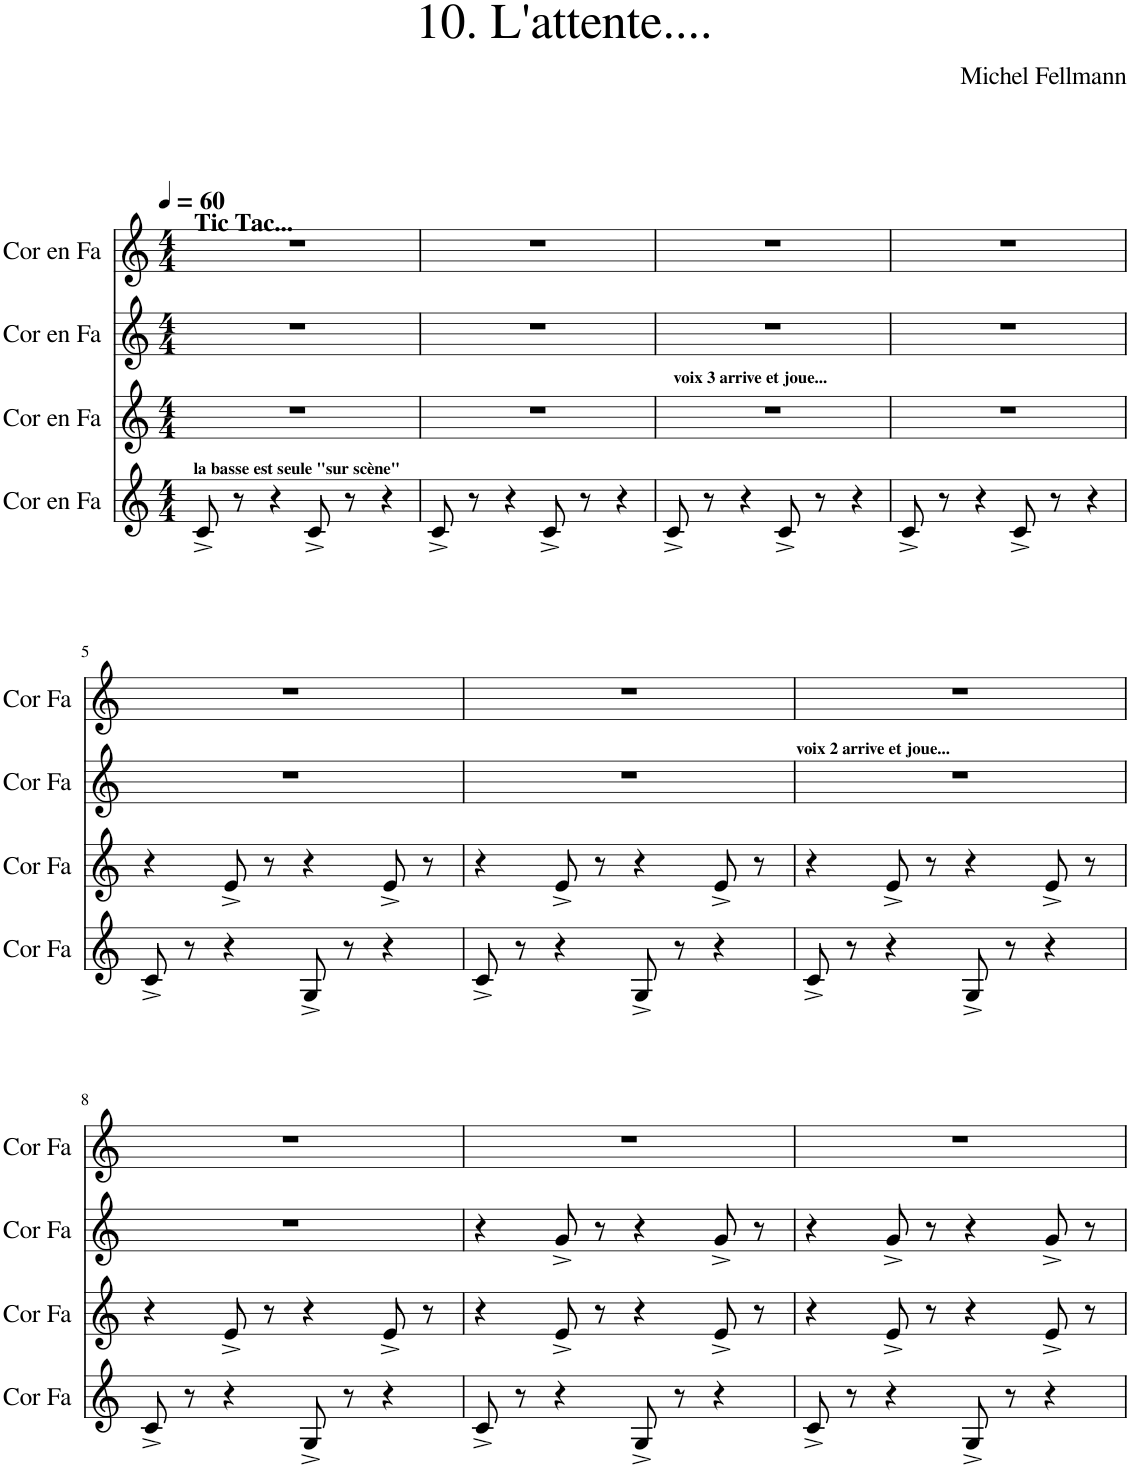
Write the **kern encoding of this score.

**kern	**kern	**kern	**kern
*part4	*part3	*part2	*part1
*staff4	*staff3	*staff2	*staff1
*I"Cor en Fa	*I"Cor en Fa	*I"Cor en Fa	*I"Cor en Fa
*I'Cor Fa	*I'Cor Fa	*I'Cor Fa	*I'Cor Fa
*clefG2	*clefG2	*clefG2	*clefG2
*Trd4c7	*Trd4c7	*Trd4c7	*Trd4c7
*k[]	*k[]	*k[]	*k[]
*M4/4	*M4/4	*M4/4	*M4/4
*MM60	*MM60	*MM60	*MM60
=1	=1	=1	=1
!	!	!	!LO:TX:a:B:t=Tic Tac...
!LO:TX:a:B:t=la basse est seule "sur scène"	!	!	!
8c^/	1r	1r	1r
8r	.	.	.
4r	.	.	.
8c^/	.	.	.
8r	.	.	.
4r	.	.	.
=2	=2	=2	=2
8c^/	1r	1r	1r
8r	.	.	.
4r	.	.	.
8c^/	.	.	.
8r	.	.	.
4r	.	.	.
=3	=3	=3	=3
!	!LO:TX:a:B:t=voix 3 arrive et joue...	!	!
8c^/	1r	1r	1r
8r	.	.	.
4r	.	.	.
8c^/	.	.	.
8r	.	.	.
4r	.	.	.
=4	=4	=4	=4
8c^/	1r	1r	1r
8r	.	.	.
4r	.	.	.
8c^/	.	.	.
8r	.	.	.
4r	.	.	.
!!LO:LB:g=z
=5	=5	=5	=5
8c^/	4r	1r	1r
8r	.	.	.
4r	8e^/	.	.
.	8r	.	.
8G^/	4r	.	.
8r	.	.	.
4r	8e^/	.	.
.	8r	.	.
=6	=6	=6	=6
8c^/	4r	1r	1r
8r	.	.	.
4r	8e^/	.	.
.	8r	.	.
8G^/	4r	.	.
8r	.	.	.
4r	8e^/	.	.
.	8r	.	.
=7	=7	=7	=7
!	!	!LO:TX:a:B:t=voix 2 arrive et joue...	!
8c^/	4r	1r	1r
8r	.	.	.
4r	8e^/	.	.
.	8r	.	.
8G^/	4r	.	.
8r	.	.	.
4r	8e^/	.	.
.	8r	.	.
!!LO:LB:g=z
=8	=8	=8	=8
8c^/	4r	1r	1r
8r	.	.	.
4r	8e^/	.	.
.	8r	.	.
8G^/	4r	.	.
8r	.	.	.
4r	8e^/	.	.
.	8r	.	.
=9	=9	=9	=9
8c^/	4r	4r	1r
8r	.	.	.
4r	8e^/	8g^/	.
.	8r	8r	.
8G^/	4r	4r	.
8r	.	.	.
4r	8e^/	8g^/	.
.	8r	8r	.
=10	=10	=10	=10
8c^/	4r	4r	1r
8r	.	.	.
4r	8e^/	8g^/	.
.	8r	8r	.
8G^/	4r	4r	.
8r	.	.	.
4r	8e^/	8g^/	.
.	8r	8r	.
=	=	=	=
*-	*-	*-	*-
